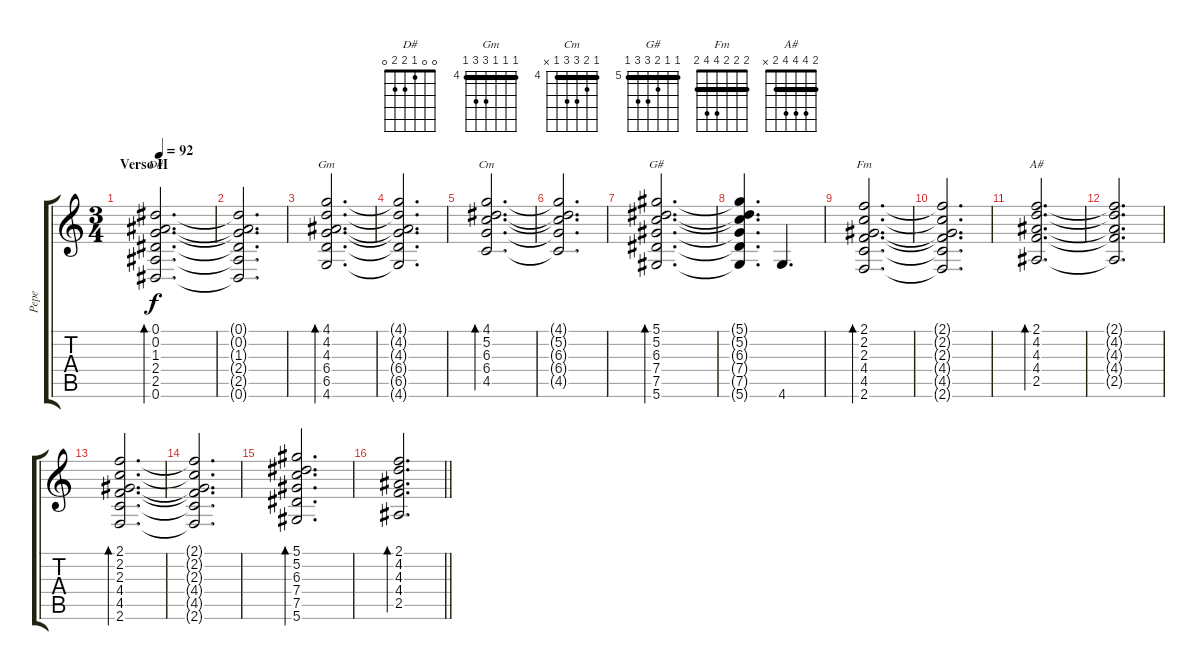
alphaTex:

\track ("Pepe" "Pepe") {instrument acousticguitarsteel}
\staff {score tabs}
\tuning (Eb4 Bb3 Gb3 Db3 Ab2 Eb2) {hide}
\chord ("D#" 0 0 1 2 2 0)
\chord ("Gm" 4 4 4 6 6 4) {firstfret 4 barre 4}
\chord ("Cm" 4 5 6 6 4 x) {firstfret 4 barre 4}
\chord ("G#" 5 5 6 7 7 5) {firstfret 5 barre 5}
\chord ("Fm" 2 2 2 4 4 2) {barre 2}
\chord ("A#" 2 4 4 4 2 x) {barre 2}
\ts (3 4)
\section ("" "Verso II")
\tempo 92
\clef g2
\ks c
(0.1 0.2 1.3 2.4 2.5 0.6).2{d bd 60 ch "D#" dy f} |
(0.1{t} 0.2{t} 1.3{t} 2.4{t} 2.5{t} 0.6{t}).2{d} |
(4.1 4.2 4.3 6.4 6.5 4.6).2{d bd 60 ch "Gm"} |
(4.1{t} 4.2{t} 4.3{t} 6.4{t} 6.5{t} 4.6{t}).2{d} |
(4.1 5.2 6.3 6.4 4.5).2{d bd 60 ch "Cm"} |
(4.1{t} 5.2{t} 6.3{t} 6.4{t} 4.5{t}).2{d} |
(5.1 5.2 6.3 7.4 7.5 5.6).2{d bd 60 ch "G#"} |
(5.1{t} 5.2{t} 6.3{t} 7.4{t} 7.5{t} 5.6{t}).4{d} 4.6.4{d} |
(2.1 2.2 2.3 4.4 4.5 2.6).2{d bd 60 ch "Fm"} |
(2.1{t} 2.2{t} 2.3{t} 4.4{t} 4.5{t} 2.6{t}).2{d} |
(2.1 4.2 4.3 4.4 2.5).2{d bd 60 ch "A#"} |
(2.1{t} 4.2{t} 4.3{t} 4.4{t} 2.5{t}).2{d} |
(2.1 2.2 2.3 4.4 4.5 2.6).2{d bd 60} |
(2.1{t} 2.2{t} 2.3{t} 4.4{t} 4.5{t} 2.6{t}).2{d} |
(5.1 5.2 6.3 7.4 7.5 5.6).2{d bd 60} |
\barLineRight lightlight
(2.1 4.2 4.3 4.4 2.5).2{d bd 60}
